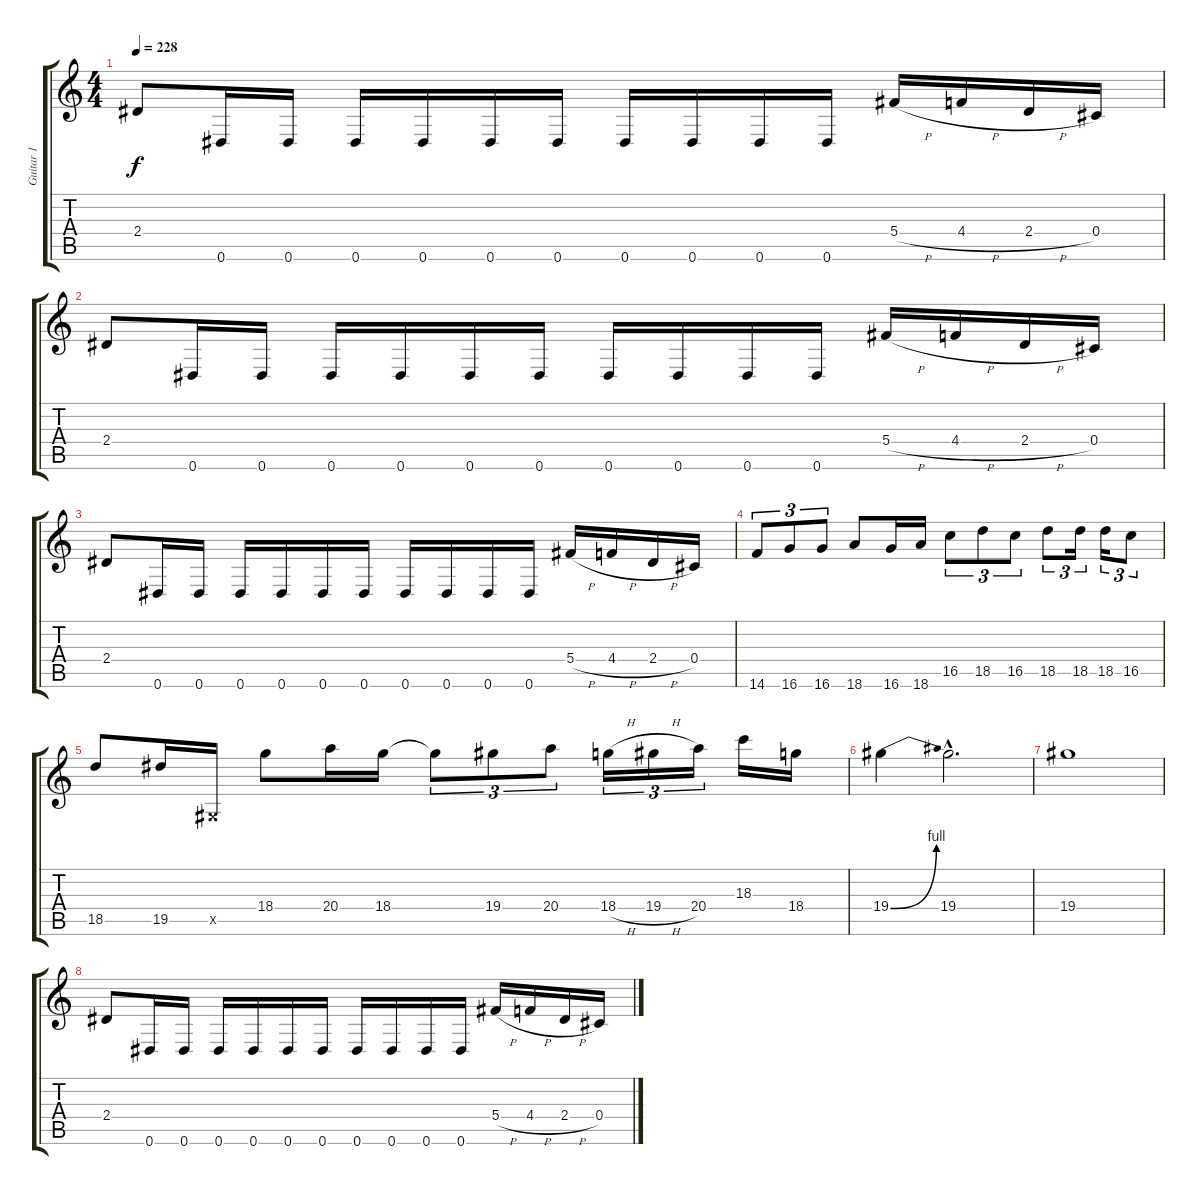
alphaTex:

\track ("Guitar 1" "Guitar 1") {instrument distortionguitar}
\staff {score tabs}
\tuning (Eb4 Bb3 Gb3 Db3 Ab2 Eb2) {hide}
\ts (4 4)
\tempo 228
\clef g2
\ks c
2.4.8{dy f} 0.6.16 0.6.16 0.6.16 0.6.16 0.6.16 0.6.16 0.6.16 0.6.16 0.6.16 0.6.16 5.4{h}.16 4.4{h}.16 2.4{h}.16 0.4.16 |
2.4.8 0.6.16 0.6.16 0.6.16 0.6.16 0.6.16 0.6.16 0.6.16 0.6.16 0.6.16 0.6.16 5.4{h}.16 4.4{h}.16 2.4{h}.16 0.4.16 |
2.4.8 0.6.16 0.6.16 0.6.16 0.6.16 0.6.16 0.6.16 0.6.16 0.6.16 0.6.16 0.6.16 5.4{h}.16 4.4{h}.16 2.4{h}.16 0.4.16 |
14.6.8{tu (3 2)} 16.6.8{tu (3 2)} 16.6.8{tu (3 2)} 18.6.8 16.6.16 18.6.16 16.5.8{tu (3 2)} 18.5.8{tu (3 2)} 16.5.8{tu (3 2)} 18.5.8{tu (3 2)} 18.5.16{tu (3 2)} 18.5.16{tu (3 2)} 16.5.8{tu (3 2)} |
18.5.8 19.5.16 0.5{x}.16 18.4.8 20.4.16 18.4.16 18.4{t}.8{tu (3 2)} 19.4.8{tu (3 2)} 20.4.8{tu (3 2)} 18.4{h}.16{tu (3 2)} 19.4{h}.16{tu (3 2)} 20.4.16{tu (3 2)} 18.3.16 18.4.16 |
19.4{be (bend 0 0 60 4)}.4 19.4{hac}.2{d} |
19.4.1 |
2.4.8 0.6.16 0.6.16 0.6.16 0.6.16 0.6.16 0.6.16 0.6.16 0.6.16 0.6.16 0.6.16 5.4{h}.16 4.4{h}.16 2.4{h}.16 0.4.16
